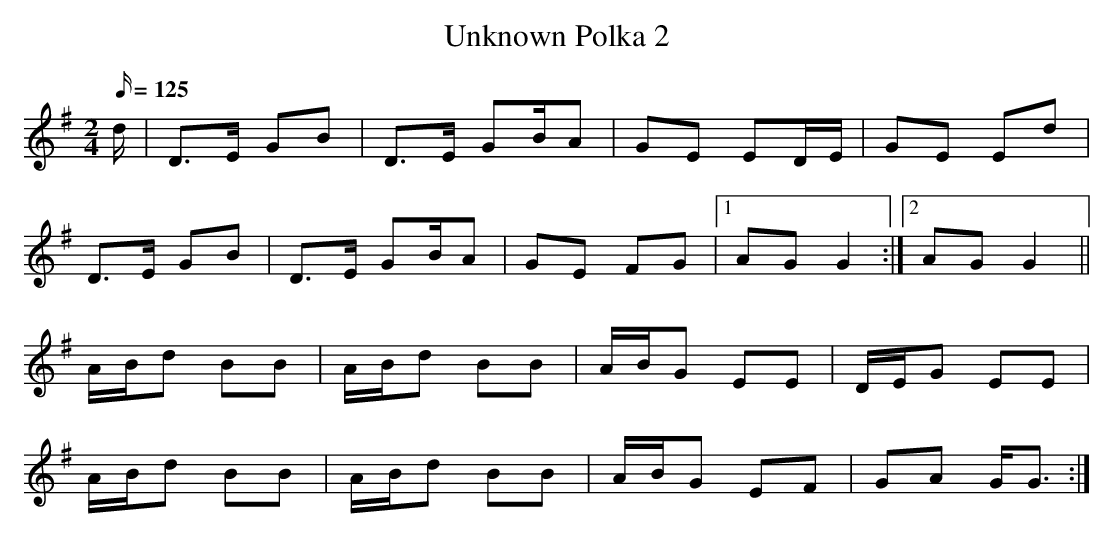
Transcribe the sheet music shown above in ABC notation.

X:1
T:Unknown Polka 2
M:2/4
L:1/16
Q:125
K:G
d|D3E G2B2|D3E G2BA2|G2E2 E2DE|G2E2 E2d2|!
D3E G2B2|D3E G2BA2|G2E2 F2G2|1A2G2 G4:|2A2G2G4||!
ABd2 B2B2|ABd2 B2B2|ABG2 E2E2|DEG2 E2E2|!
ABd2 B2B2|ABd2 B2B2|ABG2 E2F2|G2A2 GG3:|!
